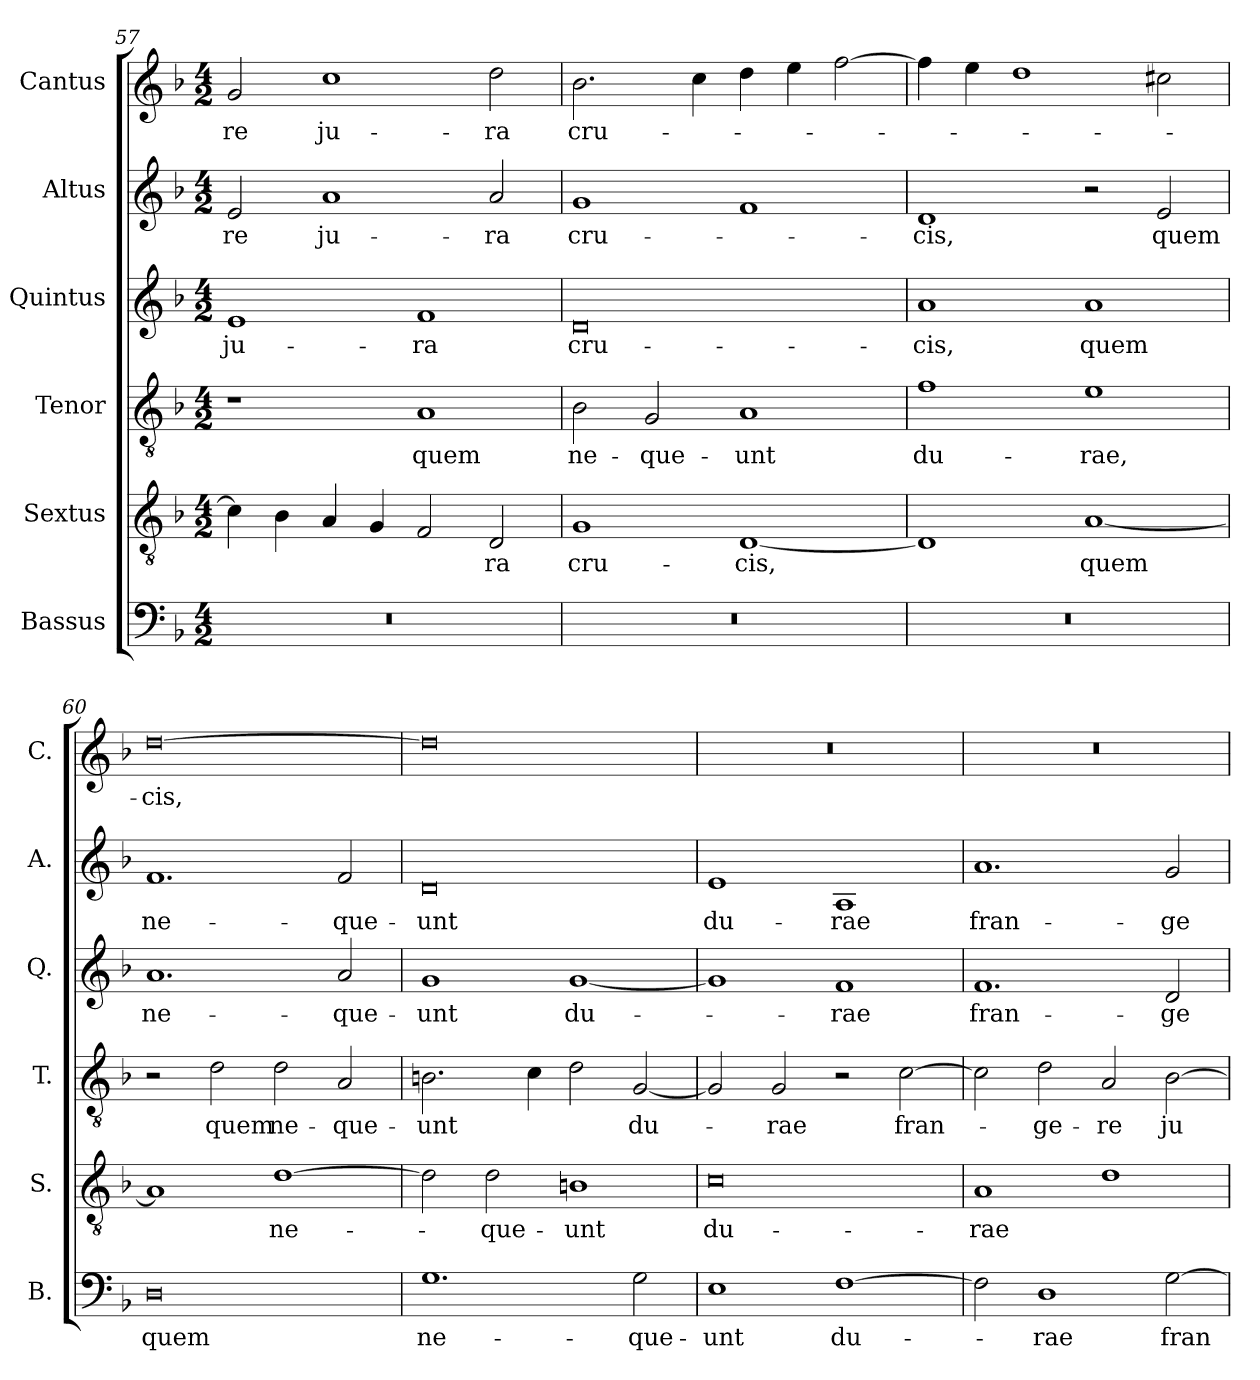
**kern	**text	**kern	**text	**kern	**text	**kern	**text	**kern	**text	**kern	**text
*part6	*part6	*part5	*part5	*part4	*part4	*part3	*part3	*part2	*part2	*part1	*part1
*staff6	*staff6	*staff5	*staff5	*staff4	*staff4	*staff3	*staff3	*staff2	*staff2	*staff1	*staff1
*I"Bassus	*	*I"Sextus	*	*I"Tenor	*	*I"Quintus	*	*I"Altus	*	*I"Cantus	*
*I'B.	*	*I'S.	*	*I'T.	*	*I'Q.	*	*I'A.	*	*I'C.	*
*clefF4	*	*clefGv2	*	*clefGv2	*	*clefG2	*	*clefG2	*	*clefG2	*
*k[b-]	*	*k[b-]	*	*k[b-]	*	*k[b-]	*	*k[b-]	*	*k[b-]	*
*M4/2	*	*M4/2	*	*M4/2	*	*M4/2	*	*M4/2	*	*M4/2	*
=57	=57	=57	=57	=57	=57	=57	=57	=57	=57	=57	=57
!	!	!	!	!	!	!	!LO:LY:b	!	!LO:LY:b	!	!LO:LY:b
0r	.	4c\]	.	1r	.	1e	ju-	2e/	-re	2g/	-re
.	.	4B-\	.	.	.	.	.	.	.	.	.
!	!	!	!	!	!	!	!	!	!LO:LY:b	!	!LO:LY:b
.	.	4A/	.	.	.	.	.	1a	ju-	1cc	ju-
.	.	4G/	.	.	.	.	.	.	.	.	.
!	!	!	!	!	!LO:LY:b	!	!LO:LY:b	!	!	!	!
.	.	2F/	.	1A	quem	1f	-ra	.	.	.	.
!	!	!	!LO:LY:b	!	!	!	!	!	!LO:LY:b	!	!LO:LY:b
.	.	2D/	-ra	.	.	.	.	2a/	-ra	2dd\	-ra
=58	=58	=58	=58	=58	=58	=58	=58	=58	=58	=58	=58
!	!	!	!LO:LY:b	!	!LO:LY:b	!	!LO:LY:b	!	!LO:LY:b	!	!LO:LY:b
0r	.	1G	cru-	2B-\	ne-	0d	cru-	1g	cru-	2.b-\	cru-
!	!	!	!	!	!LO:LY:b	!	!	!	!	!	!
.	.	.	.	2G/	-que-	.	.	.	.	.	.
.	.	.	.	.	.	.	.	.	.	4cc\	.
!	!	!	!LO:LY:b	!	!LO:LY:b	!	!	!	!	!	!
.	.	[1D	-cis,	1A	-unt	.	.	1f	.	4dd\	.
.	.	.	.	.	.	.	.	.	.	4ee\	.
.	.	.	.	.	.	.	.	.	.	[2ff\	.
=59	=59	=59	=59	=59	=59	=59	=59	=59	=59	=59	=59
!	!	!	!	!	!LO:LY:b	!	!LO:LY:b	!	!LO:LY:b	!	!
0r	.	1D]	.	1f	du-	1a	-cis,	1d	-cis,	4ff\]	.
.	.	.	.	.	.	.	.	.	.	4ee\	.
.	.	.	.	.	.	.	.	.	.	1dd	.
!	!	!	!LO:LY:b	!	!LO:LY:b	!	!LO:LY:b	!	!	!	!
.	.	[1A	quem	1e	-rae,	1a	quem	2r	.	.	.
!	!	!	!	!	!	!	!	!	!LO:LY:b	!	!
.	.	.	.	.	.	.	.	2e/	quem	2cc#X\	.
!!LO:LB:g=z
=60	=60	=60	=60	=60	=60	=60	=60	=60	=60	=60	=60
!	!LO:LY:b	!	!	!	!	!	!LO:LY:b	!	!LO:LY:b	!	!LO:LY:b
0D	quem	1A]	.	2r	.	1.a	ne-	1.f	ne-	[0dd	-cis,
!	!	!	!	!	!LO:LY:b	!	!	!	!	!	!
.	.	.	.	2d\	quem	.	.	.	.	.	.
!	!	!	!LO:LY:b	!	!LO:LY:b	!	!	!	!	!	!
.	.	[1d	ne-	2d\	ne-	.	.	.	.	.	.
!	!	!	!	!	!LO:LY:b	!	!LO:LY:b	!	!LO:LY:b	!	!
.	.	.	.	2A/	-que-	2a/	-que-	2f/	-que-	.	.
=61	=61	=61	=61	=61	=61	=61	=61	=61	=61	=61	=61
!	!LO:LY:b	!	!	!	!LO:LY:b	!	!LO:LY:b	!	!LO:LY:b	!	!
1.G	ne-	2d\]	.	2.Bn\	-unt	1g	-unt	0d	-unt	0dd]	.
!	!	!	!LO:LY:b	!	!	!	!	!	!	!	!
.	.	2d\	-que-	.	.	.	.	.	.	.	.
.	.	.	.	4c\	.	.	.	.	.	.	.
!	!	!	!LO:LY:b	!	!	!	!LO:LY:b	!	!	!	!
.	.	1Bn	-unt	2d\	.	[1g	du-	.	.	.	.
!	!LO:LY:b	!	!	!	!LO:LY:b	!	!	!	!	!	!
2G\	-que-	.	.	[2G/	du-	.	.	.	.	.	.
=62	=62	=62	=62	=62	=62	=62	=62	=62	=62	=62	=62
!	!LO:LY:b	!	!LO:LY:b	!	!	!	!	!	!LO:LY:b	!	!
1E	-unt	0c	du-	2G/]	.	1g]	.	1e	du-	0r	.
!	!	!	!	!	!LO:LY:b	!	!	!	!	!	!
.	.	.	.	2G/	-rae	.	.	.	.	.	.
!	!LO:LY:b	!	!	!	!	!	!LO:LY:b	!	!LO:LY:b	!	!
[1F	du-	.	.	2r	.	1f	-rae	1A	-rae	.	.
!	!	!	!	!	!LO:LY:b	!	!	!	!	!	!
.	.	.	.	[2c\	fran-	.	.	.	.	.	.
=63	=63	=63	=63	=63	=63	=63	=63	=63	=63	=63	=63
!	!	!	!LO:LY:b	!	!	!	!LO:LY:b	!	!LO:LY:b	!	!
2F\]	.	1A	-rae	2c\]	.	1.f	fran-	1.a	fran-	0r	.
!	!LO:LY:b	!	!	!	!LO:LY:b	!	!	!	!	!	!
1D	-rae	.	.	2d\	-ge-	.	.	.	.	.	.
!	!	!	!	!	!LO:LY:b	!	!	!	!	!	!
.	.	1d	.	2A/	-re	.	.	.	.	.	.
!	!LO:LY:b	!	!	!	!LO:LY:b	!	!LO:LY:b	!	!LO:LY:b	!	!
[2G\	fran-	.	.	[2B-\	ju-	2d/	-ge-	2g/	-ge-	.	.
=	=	=	=	=	=	=	=	=	=	=	=
*-	*-	*-	*-	*-	*-	*-	*-	*-	*-	*-	*-
